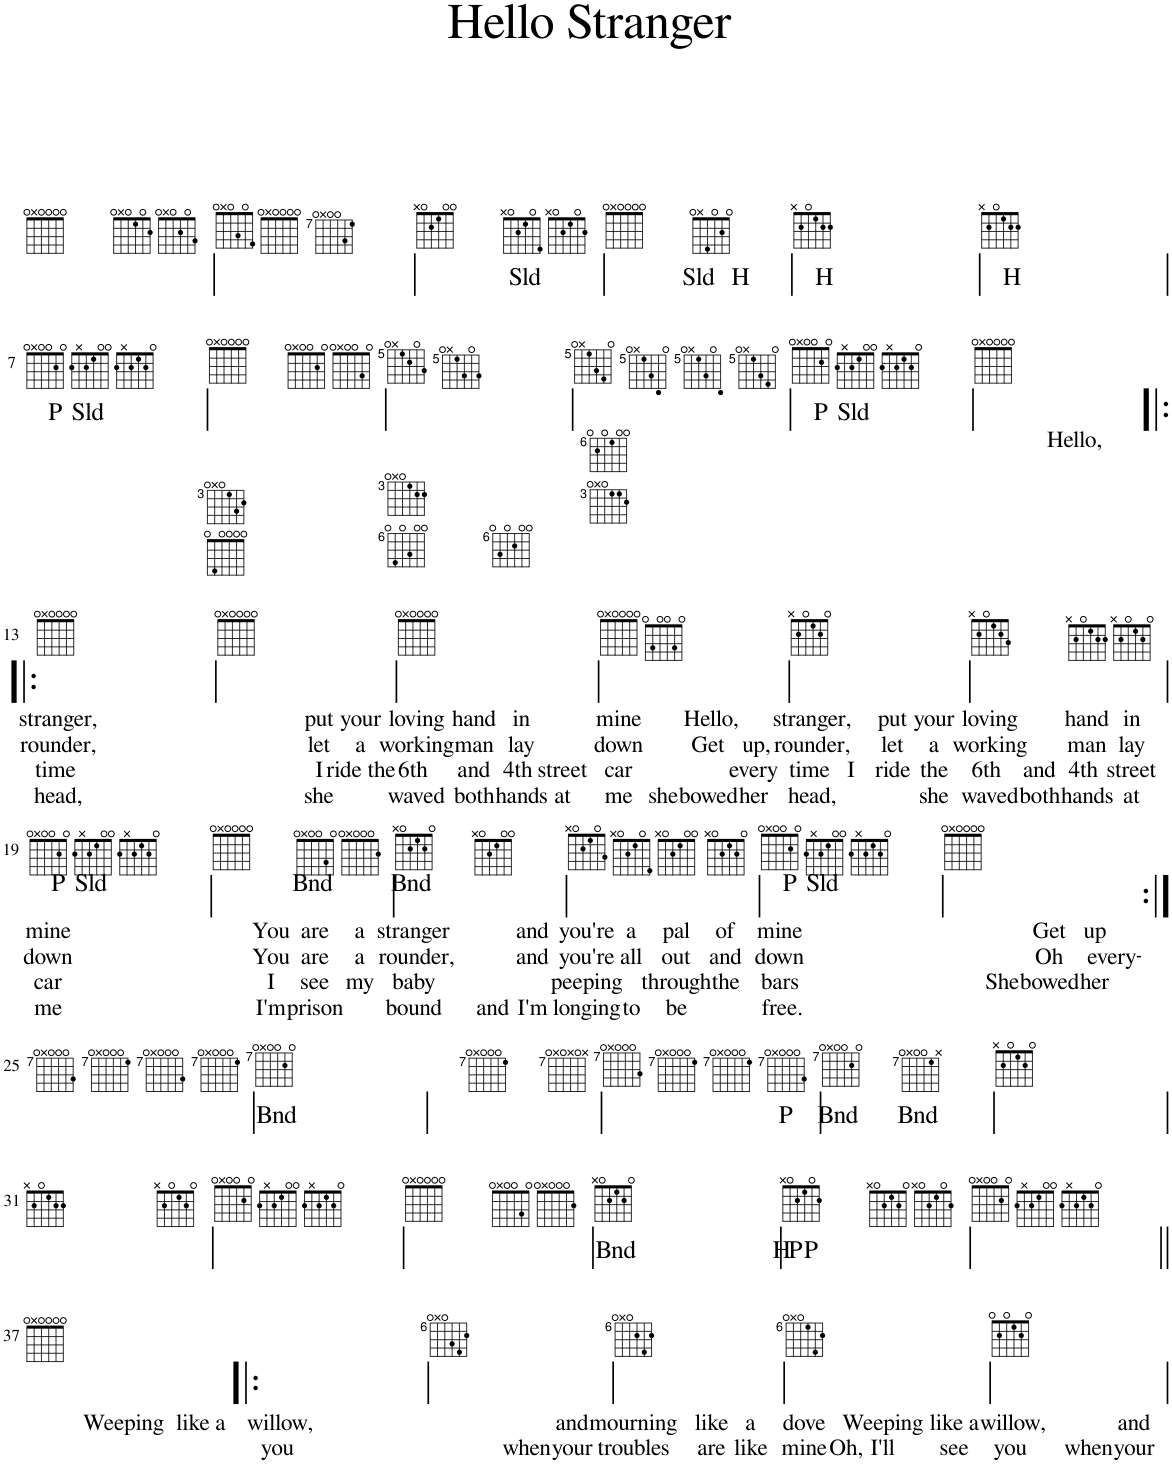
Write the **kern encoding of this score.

**kern	**text	**text	**text	**text	**harte
*part1	*part1	*part1	*part1	*part1	*part1
*staff1	*staff1	*staff1	*staff1	*staff1	*
*I"Piano	*	*	*	*	*
*I'Pno.	*	*	*	*	*
*stria5	*	*	*	*	*
*k[]	*	*	*	*	*
*M4/4	*	*	*	*	*
=1	=1	=1	=1	=1	=1
4a	.	.	.	.	C:maj
4a	.	.	.	.	C:maj
4a	.	.	.	.	C:maj
4a	.	.	.	.	C:maj
=2	=2	=2	=2	=2	=2
4a	.	.	.	.	C:maj
4a	.	.	.	.	C:maj
4a	.	.	.	.	C:maj
4a	.	.	.	.	C:maj
=3	=3	=3	=3	=3	=3
4a	.	.	.	.	C:maj
4a	.	.	.	.	C:maj
!LO:TX:a:t=Sld	!	!	!	!	!
4a	.	.	.	.	C:maj
4a	.	.	.	.	C:maj
=4	=4	=4	=4	=4	=4
4a	.	.	.	.	C:maj
4a	.	.	.	.	C:maj
!LO:TX:a:t=Sld	!	!	!	!	!
4a	.	.	.	.	C:maj
!LO:TX:a:t=H	!	!	!	!	!
4a	.	.	.	.	C:maj
=5	=5	=5	=5	=5	=5
!LO:TX:a:t=H	!	!	!	!	!
4a	.	.	.	.	C:maj
4a	.	.	.	.	C:maj
4a	.	.	.	.	C:maj
4a	.	.	.	.	C:maj
=6	=6	=6	=6	=6	=6
!LO:TX:a:t=H	!	!	!	!	!
4a	.	.	.	.	C:maj
4a	.	.	.	.	C:maj
4a	.	.	.	.	C:maj
4a	.	.	.	.	C:maj
!!LO:LB:g=z
=7	=7	=7	=7	=7	=7
!LO:TX:a:t=P	!	!	!	!	!
4a	.	.	.	.	C:maj
!LO:TX:a:t=Sld	!	!	!	!	!
4a	.	.	.	.	C:maj
4a	.	.	.	.	C:maj
4a	.	.	.	.	C:maj
=8	=8	=8	=8	=8	=8
4a	.	.	.	.	C:maj
4a	.	.	.	.	C:maj
4a	.	.	.	.	C:maj
4a	.	.	.	.	C:maj
=9	=9	=9	=9	=9	=9
4a	.	.	.	.	C:maj
4a	.	.	.	.	C:maj
4a	.	.	.	.	C:maj
4a	.	.	.	.	C:maj
=10	=10	=10	=10	=10	=10
4a	.	.	.	.	C:maj
4a	.	.	.	.	C:maj
4a	.	.	.	.	C:maj
4a	.	.	.	.	C:maj
=11	=11	=11	=11	=11	=11
!LO:TX:a:t=P	!	!	!	!	!
4a	.	.	.	.	C:maj
!LO:TX:a:t=Sld	!	!	!	!	!
4a	.	.	.	.	C:maj
4a	.	.	.	.	C:maj
4a	.	.	.	.	C:maj
=12	=12	=12	=12	=12	=12
4a	.	.	.	.	C:maj
4a	.	.	.	.	C:maj
!	!LO:LY:b	!	!	!	!
4a	Hello,	.	.	.	C:maj
4a	.	.	.	.	C:maj
!!LO:LB:g=z
=13!|:	=13!|:	=13!|:	=13!|:	=13!|:	=13!|:
!	!LO:LY:b	!LO:LY:b	!LO:LY:b	!LO:LY:b	!
4a	stranger,	rounder,	time	head,	C:maj
4a	.	.	.	.	C:maj
4a	.	.	.	.	C:maj
4a	.	.	.	.	C:maj
=14	=14	=14	=14	=14	=14
4a	.	.	.	.	C:maj
4a	.	.	.	.	C:maj
!	!LO:LY:b	!LO:LY:b	!LO:LY:b	!LO:LY:b	!
4a	put	let	I	she	C:maj
!	!LO:LY:b	!LO:LY:b	!LO:LY:b	!	!
4a	your	a	ride the	.	C:maj
=15	=15	=15	=15	=15	=15
!	!LO:LY:b	!LO:LY:b	!LO:LY:b	!LO:LY:b	!
4a	loving	working	6th	waved	C:maj
!	!LO:LY:b	!LO:LY:b	!LO:LY:b	!LO:LY:b	!
4a	hand	man	and	both	C:maj
!	!LO:LY:b	!LO:LY:b	!LO:LY:b	!LO:LY:b	!
4a	in	lay	4th	hands	C:maj
!	!	!	!LO:LY:b	!LO:LY:b	!
4a	.	.	street	at	C:maj
=16	=16	=16	=16	=16	=16
!	!LO:LY:b	!LO:LY:b	!LO:LY:b	!LO:LY:b	!
4a	mine	down	car	me	C:maj
!	!	!	!	!LO:LY:b	!
4a	.	.	.	she	C:maj
!	!LO:LY:b	!LO:LY:b	!	!LO:LY:b	!
4a	Hello,	Get	.	bowed	C:maj
!	!	!LO:LY:b	!LO:LY:b	!LO:LY:b	!
4a	.	up,	every	her	C:maj
=17	=17	=17	=17	=17	=17
!	!LO:LY:b	!LO:LY:b	!LO:LY:b	!LO:LY:b	!
4a	stranger,	rounder,	time	head,	C:maj
!	!	!	!LO:LY:b	!	!
4a	.	.	I	.	C:maj
!	!LO:LY:b	!LO:LY:b	!LO:LY:b	!	!
4a	put	let	ride	.	C:maj
!	!LO:LY:b	!LO:LY:b	!LO:LY:b	!LO:LY:b	!
4a	your	a	the	she	C:maj
=18	=18	=18	=18	=18	=18
!	!LO:LY:b	!LO:LY:b	!LO:LY:b	!LO:LY:b	!
4a	loving	working	6th	waved	C:maj
!	!	!	!LO:LY:b	!LO:LY:b	!
4a	.	.	and	both	C:maj
!	!LO:LY:b	!LO:LY:b	!LO:LY:b	!LO:LY:b	!
4a	hand	man	4th	hands	C:maj
!	!LO:LY:b	!LO:LY:b	!LO:LY:b	!LO:LY:b	!
4a	in	lay	street	at	C:maj
!!LO:LB:g=z
=19	=19	=19	=19	=19	=19
!LO:TX:a:t=P	!	!	!	!	!
!	!LO:LY:b	!LO:LY:b	!LO:LY:b	!LO:LY:b	!
4a	mine	down	car	me	C:maj
!LO:TX:a:t=Sld	!	!	!	!	!
4a	.	.	.	.	C:maj
4a	.	.	.	.	C:maj
4a	.	.	.	.	C:maj
=20	=20	=20	=20	=20	=20
4a	.	.	.	.	C:maj
!	!LO:LY:b	!LO:LY:b	!LO:LY:b	!LO:LY:b	!
4a	You	You	I	I'm	C:maj
!LO:TX:a:t=Bnd	!	!	!	!	!
!	!LO:LY:b	!LO:LY:b	!LO:LY:b	!LO:LY:b	!
4a	are	are	see	prison	C:maj
!	!LO:LY:b	!LO:LY:b	!LO:LY:b	!	!
4a	a	a	my	.	C:maj
=21	=21	=21	=21	=21	=21
!LO:TX:a:t=Bnd	!	!	!	!	!
!	!LO:LY:b	!LO:LY:b	!LO:LY:b	!LO:LY:b	!
4a	stranger	rounder,	baby	bound	C:maj
4a	.	.	.	.	C:maj
!	!	!	!	!LO:LY:b	!
4a	.	.	.	and	C:maj
!	!LO:LY:b	!LO:LY:b	!	!LO:LY:b	!
4a	and	and	.	I'm	C:maj
=22	=22	=22	=22	=22	=22
!	!LO:LY:b	!LO:LY:b	!LO:LY:b	!LO:LY:b	!
4a	you're	you're	peeping	longing	C:maj
!	!LO:LY:b	!LO:LY:b	!	!LO:LY:b	!
4a	a	all	.	to	C:maj
!	!LO:LY:b	!LO:LY:b	!LO:LY:b	!LO:LY:b	!
4a	pal	out	through	be	C:maj
!	!LO:LY:b	!LO:LY:b	!LO:LY:b	!	!
4a	of	and	the	.	C:maj
=23	=23	=23	=23	=23	=23
!LO:TX:a:t=P	!	!	!	!	!
!	!LO:LY:b	!LO:LY:b	!LO:LY:b	!LO:LY:b	!
4a	mine	down	bars	free.	C:maj
!LO:TX:a:t=Sld	!	!	!	!	!
4a	.	.	.	.	C:maj
4a	.	.	.	.	C:maj
4a	.	.	.	.	C:maj
=24	=24	=24	=24	=24	=24
4a	.	.	.	.	C:maj
!	!	!	!LO:LY:b	!	!
4a	.	.	She	.	C:maj
!	!LO:LY:b	!LO:LY:b	!LO:LY:b	!	!
4a	Get	Oh	bowed	.	C:maj
!	!LO:LY:b	!LO:LY:b	!LO:LY:b	!	!
4a	up	every-	her	.	C:maj
!!LO:LB:g=z
=25:|!	=25:|!	=25:|!	=25:|!	=25:|!	=25:|!
4a	.	.	.	.	C:maj
4a	.	.	.	.	C:maj
4a	.	.	.	.	C:maj
4a	.	.	.	.	C:maj
=26	=26	=26	=26	=26	=26
!LO:TX:a:t=Bnd	!	!	!	!	!
4a	.	.	.	.	C:maj
4a	.	.	.	.	C:maj
4a	.	.	.	.	C:maj
4a	.	.	.	.	C:maj
=27	=27	=27	=27	=27	=27
4a	.	.	.	.	C:maj
4a	.	.	.	.	C:maj
4a	.	.	.	.	C:maj
4a	.	.	.	.	C:maj
=28	=28	=28	=28	=28	=28
4a	.	.	.	.	C:maj
4a	.	.	.	.	C:maj
4a	.	.	.	.	C:maj
!LO:TX:a:t=P	!	!	!	!	!
4a	.	.	.	.	C:maj
=29	=29	=29	=29	=29	=29
!LO:TX:a:t=Bnd	!	!	!	!	!
4a	.	.	.	.	C:maj
4a	.	.	.	.	C:maj
!LO:TX:a:t=Bnd	!	!	!	!	!
4a	.	.	.	.	C:maj
4a	.	.	.	.	C:maj
=30	=30	=30	=30	=30	=30
4a	.	.	.	.	C:maj
4a	.	.	.	.	C:maj
4a	.	.	.	.	C:maj
4a	.	.	.	.	C:maj
!!LO:LB:g=z
=31	=31	=31	=31	=31	=31
4a	.	.	.	.	C:maj
4a	.	.	.	.	C:maj
4a	.	.	.	.	C:maj
4a	.	.	.	.	C:maj
=32	=32	=32	=32	=32	=32
4a	.	.	.	.	C:maj
4a	.	.	.	.	C:maj
4a	.	.	.	.	C:maj
4a	.	.	.	.	C:maj
=33	=33	=33	=33	=33	=33
4a	.	.	.	.	C:maj
4a	.	.	.	.	C:maj
4a	.	.	.	.	C:maj
4a	.	.	.	.	C:maj
=34	=34	=34	=34	=34	=34
!LO:TX:a:t=Bnd	!	!	!	!	!
4a	.	.	.	.	C:maj
4a	.	.	.	.	C:maj
4a	.	.	.	.	C:maj
4a	.	.	.	.	C:maj
=35	=35	=35	=35	=35	=35
!LO:TX:a:t=H	!	!	!	!	!
!LO:TX:a:t=P	!	!	!	!	!
!LO:TX:a:t=P	!	!	!	!	!
4a	.	.	.	.	C:maj
4a	.	.	.	.	C:maj
4a	.	.	.	.	C:maj
4a	.	.	.	.	C:maj
=36	=36	=36	=36	=36	=36
4a	.	.	.	.	C:maj
4a	.	.	.	.	C:maj
4a	.	.	.	.	C:maj
4a	.	.	.	.	C:maj
!!LO:LB:g=z
=37||	=37||	=37||	=37||	=37||	=37||
4a	.	.	.	.	C:maj
4a	.	.	.	.	C:maj
!	!LO:LY:b	!	!	!	!
4a	Weeping	.	.	.	C:maj
!	!LO:LY:b	!	!	!	!
4a	like a	.	.	.	C:maj
=38!|:	=38!|:	=38!|:	=38!|:	=38!|:	=38!|:
!	!LO:LY:b	!LO:LY:b	!	!	!
4a	willow,	you	.	.	C:maj
4a	.	.	.	.	C:maj
4a	.	.	.	.	C:maj
4a	.	.	.	.	C:maj
=39	=39	=39	=39	=39	=39
4a	.	.	.	.	C:maj
4a	.	.	.	.	C:maj
!	!	!LO:LY:b	!	!	!
4a	.	when	.	.	C:maj
!	!LO:LY:b	!LO:LY:b	!	!	!
4a	and	your	.	.	C:maj
=40	=40	=40	=40	=40	=40
!	!LO:LY:b	!LO:LY:b	!	!	!
4a	mourning	troubles	.	.	C:maj
4a	.	.	.	.	C:maj
!	!LO:LY:b	!LO:LY:b	!	!	!
4a	like	are	.	.	C:maj
!	!LO:LY:b	!LO:LY:b	!	!	!
4a	a	like	.	.	C:maj
=41	=41	=41	=41	=41	=41
!	!LO:LY:b	!LO:LY:b	!	!	!
4a	dove	mine	.	.	C:maj
!	!	!LO:LY:b	!	!	!
4a	.	Oh,	.	.	C:maj
!	!LO:LY:b	!LO:LY:b	!	!	!
4a	Weeping	I'll	.	.	C:maj
!	!LO:LY:b	!LO:LY:b	!	!	!
4a	like a	see	.	.	C:maj
=42	=42	=42	=42	=42	=42
!	!LO:LY:b	!LO:LY:b	!	!	!
4a	willow,	you	.	.	C:maj
4a	.	.	.	.	C:maj
!	!	!LO:LY:b	!	!	!
4a	.	when	.	.	C:maj
!	!LO:LY:b	!LO:LY:b	!	!	!
4a	and	your	.	.	C:maj
=	=	=	=	=	=
*-	*-	*-	*-	*-	*-
